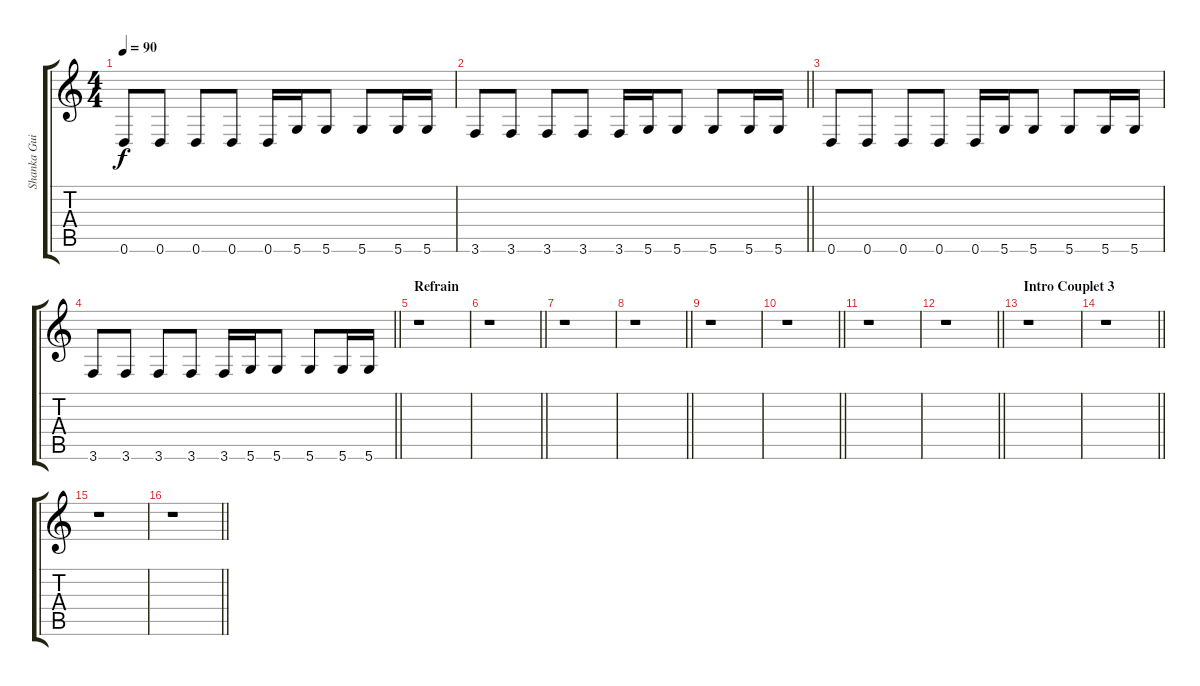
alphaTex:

\track ("Shanka Guitare" "Shanka Gui") {instrument acousticguitarsteel}
\staff {score tabs}
\tuning (E4 B3 G3 D3 A2 D2) {hide}
\ts (4 4)
\tempo 90
\clef g2
\ks c
0.6.8{dy f} 0.6.8 0.6.8 0.6.8 0.6.16 5.6.16 5.6.8 5.6.8 5.6.16 5.6.16 |
\barLineRight lightlight
3.6.8 3.6.8 3.6.8 3.6.8 3.6.16 5.6.16 5.6.8 5.6.8 5.6.16 5.6.16 |
0.6.8 0.6.8 0.6.8 0.6.8 0.6.16 5.6.16 5.6.8 5.6.8 5.6.16 5.6.16 |
\barLineRight lightlight
3.6.8 3.6.8 3.6.8 3.6.8 3.6.16 5.6.16 5.6.8 5.6.8 5.6.16 5.6.16 |
\section ("" "Refrain")
r.1 |
\barLineRight lightlight
r.1 |
r.1 |
\barLineRight lightlight
r.1 |
r.1 |
\barLineRight lightlight
r.1 |
r.1 |
\barLineRight lightlight
r.1 |
\section ("" "Intro Couplet 3")
r.1 |
\barLineRight lightlight
r.1 |
r.1 |
\barLineRight lightlight
r.1
